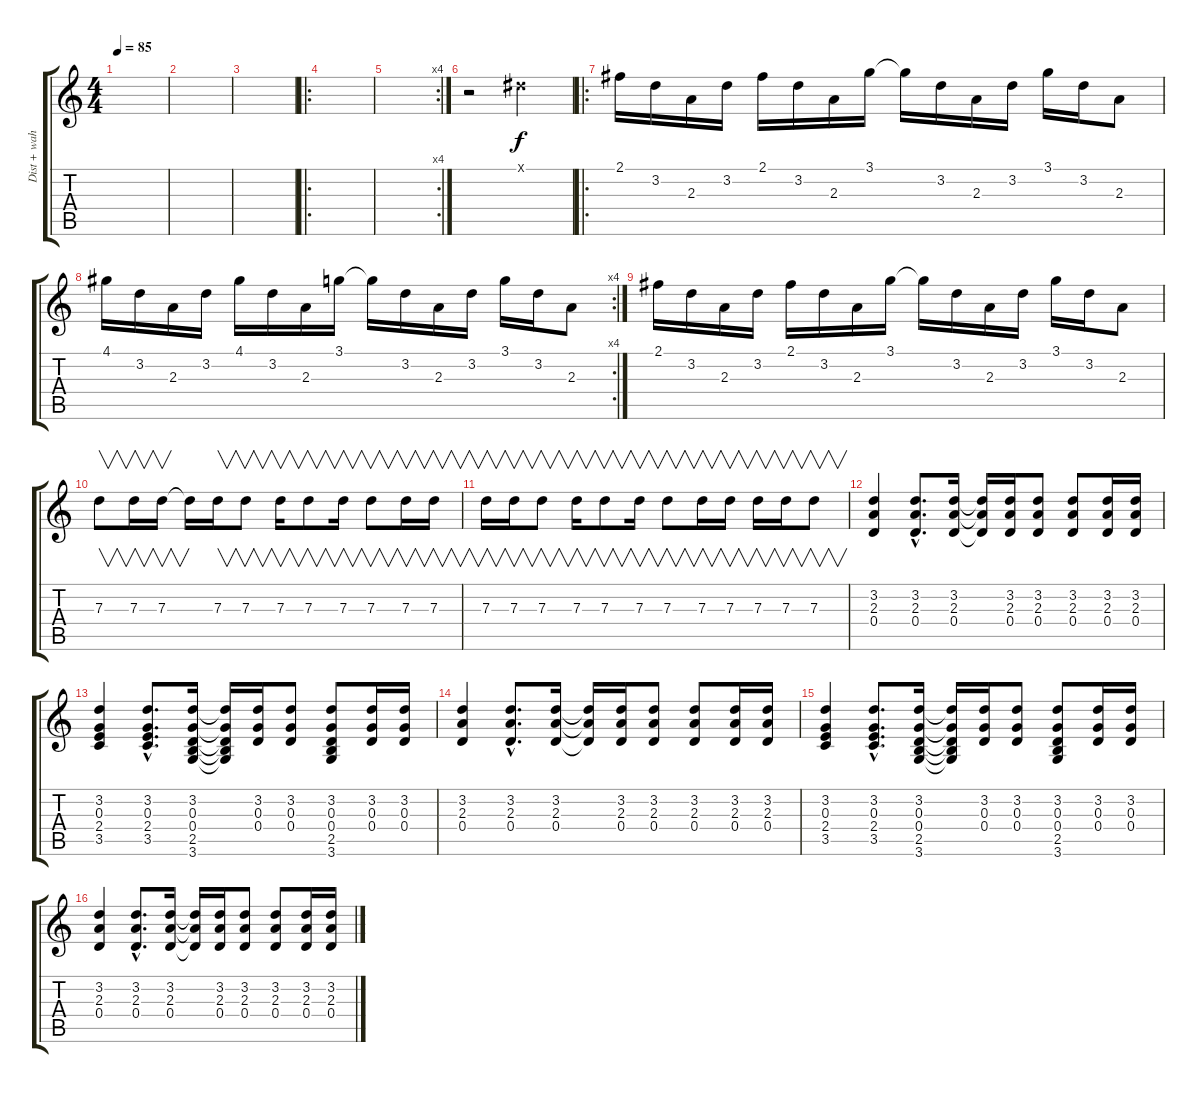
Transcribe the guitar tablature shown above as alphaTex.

\track ("Dist + wah" "Dist + wah") {instrument distortionguitar}
\staff {score tabs}
\tuning (E4 B3 G3 D3 A2 E2) {hide}
\ts (4 4)
\tempo 85
\clef g2
\ks c
|
|
|
\ro
|
\rc 4
|
r.2 -1.1{x}.2 |
\ro
2.1.16 3.2.16 2.3.16 3.2.16 2.1.16 3.2.16 2.3.16 3.1.16 3.1{t}.16 3.2.16 2.3.16 3.2.16 3.1.16 3.2.16 2.3.8 |
\rc 4
4.1.16 3.2.16 2.3.16 3.2.16 4.1.16 3.2.16 2.3.16 3.1.16 3.1{t}.16 3.2.16 2.3.16 3.2.16 3.1.16 3.2.16 2.3.8 |
2.1.16 3.2.16 2.3.16 3.2.16 2.1.16 3.2.16 2.3.16 3.1.16 3.1{t}.16 3.2.16 2.3.16 3.2.16 3.1.16 3.2.16 2.3.8 |
7.3.8{v} 7.3.16{v} 7.3.16{v} 7.3{t}.16 7.3.16{v} 7.3.8{v} 7.3.16{v} 7.3.8{v} 7.3.16{v} 7.3.8{v} 7.3.16{v} 7.3.16{v} |
7.3.16{v} 7.3.16{v} 7.3.8{v} 7.3.16{v} 7.3.8{v} 7.3.16{v} 7.3.8{v} 7.3.16{v} 7.3.16{v} 7.3.16{v} 7.3.16{v} 7.3.8{v} |
(3.2 2.3 0.4).4 (3.2{hac} 2.3{hac} 0.4{hac}).8{d} (3.2 2.3 0.4).16 (3.2{t} 2.3{t} 0.4{t}).16 (3.2 2.3 0.4).16 (3.2 2.3 0.4).8 (3.2 2.3 0.4).8 (3.2 2.3 0.4).16 (3.2 2.3 0.4).16 |
(3.2 0.3 2.4 3.5).4 (3.2{hac} 0.3{hac} 2.4{hac} 3.5{hac}).8{d} (3.2 0.3 0.4 2.5 3.6).16 (3.2{t} 0.3{t} 0.4{t} 2.5{t} 3.6{t}).16 (3.2 0.3 0.4).16 (3.2 0.3 0.4).8 (3.2 0.3 0.4 2.5 3.6).8 (3.2 0.3 0.4).16 (3.2 0.3 0.4).16 |
(3.2 2.3 0.4).4 (3.2{hac} 2.3{hac} 0.4{hac}).8{d} (3.2 2.3 0.4).16 (3.2{t} 2.3{t} 0.4{t}).16 (3.2 2.3 0.4).16 (3.2 2.3 0.4).8 (3.2 2.3 0.4).8 (3.2 2.3 0.4).16 (3.2 2.3 0.4).16 |
(3.2 0.3 2.4 3.5).4 (3.2{hac} 0.3{hac} 2.4{hac} 3.5{hac}).8{d} (3.2 0.3 0.4 2.5 3.6).16 (3.2{t} 0.3{t} 0.4{t} 2.5{t} 3.6{t}).16 (3.2 0.3 0.4).16 (3.2 0.3 0.4).8 (3.2 0.3 0.4 2.5 3.6).8 (3.2 0.3 0.4).16 (3.2 0.3 0.4).16 |
(3.2 2.3 0.4).4 (3.2{hac} 2.3{hac} 0.4{hac}).8{d} (3.2 2.3 0.4).16 (3.2{t} 2.3{t} 0.4{t}).16 (3.2 2.3 0.4).16 (3.2 2.3 0.4).8 (3.2 2.3 0.4).8 (3.2 2.3 0.4).16 (3.2 2.3 0.4).16
